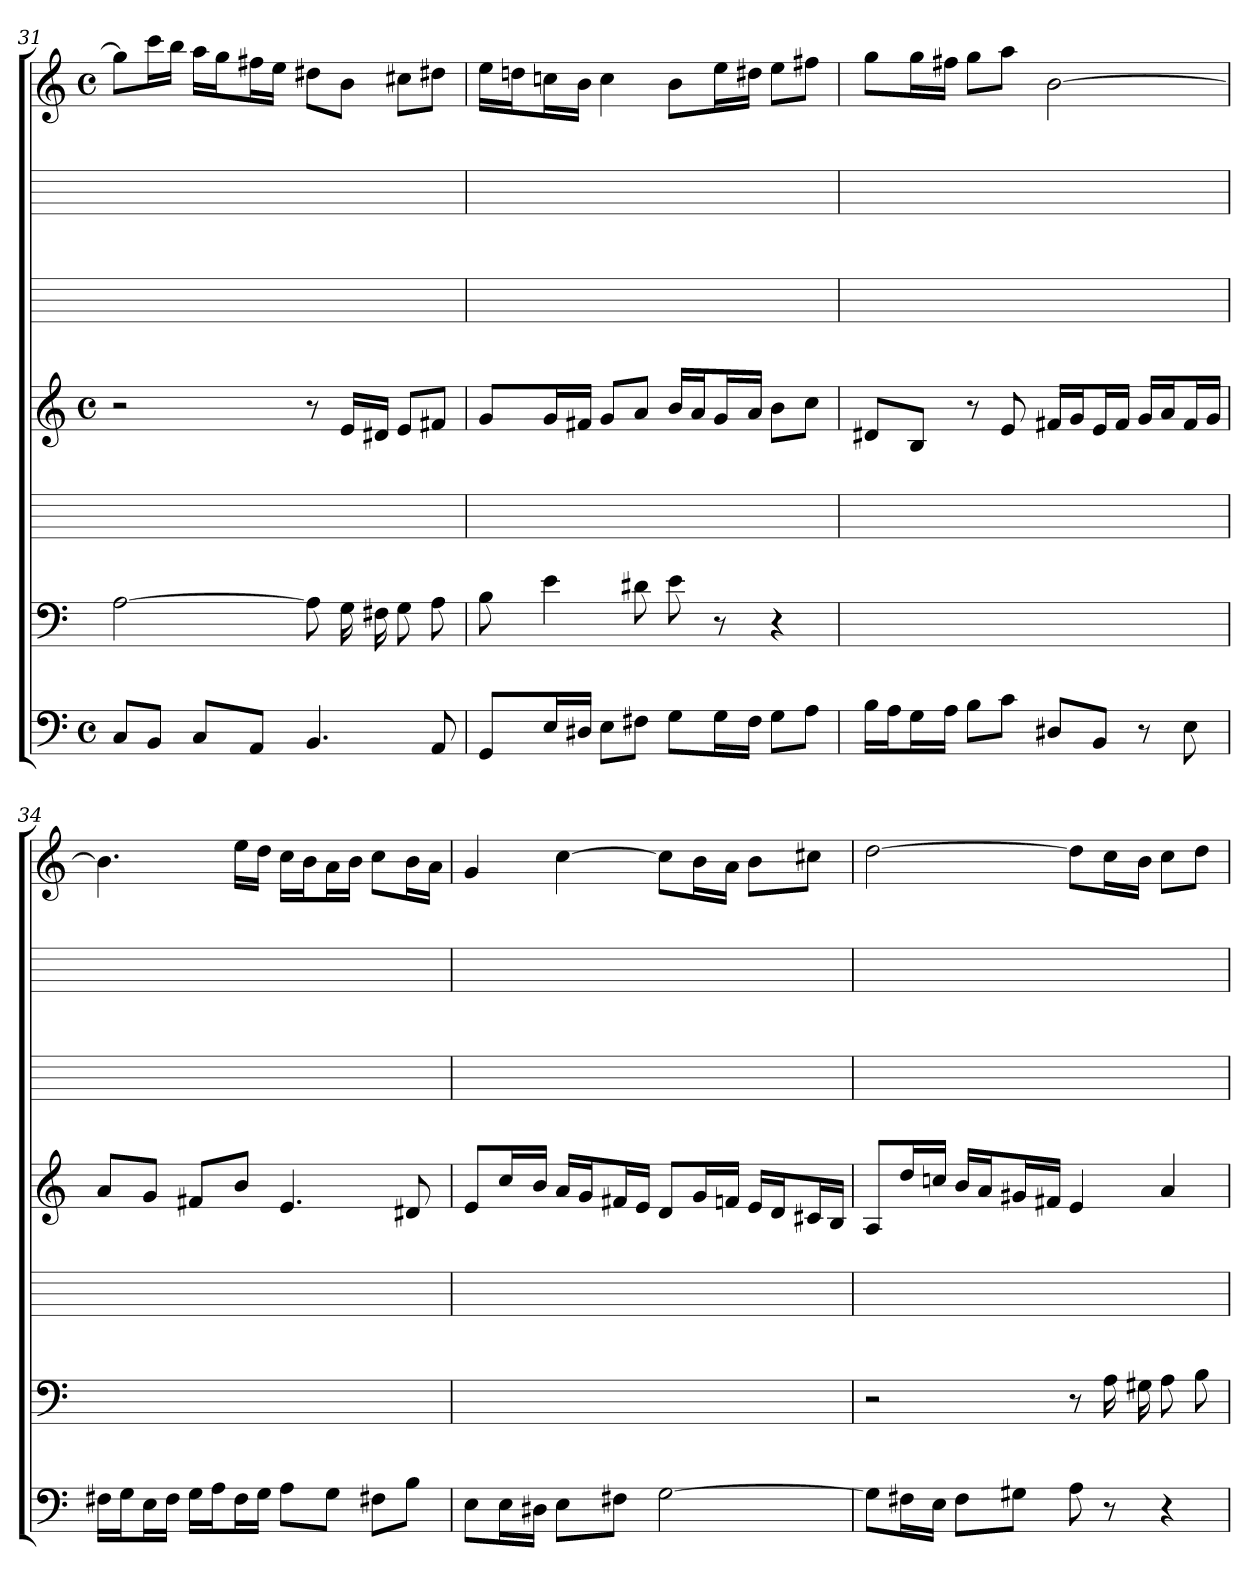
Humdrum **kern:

**kern	**kern	**kern	**kern	**kern	**kern	**kern
*part7	*part6	*part5	*part4	*part3	*part2	*part1
*staff7	*staff6	*staff5	*staff4	*staff3	*staff2	*staff1
*clefF4	*clefF4	*	*clefG2	*	*	*clefG2
*M4/4	*	*	*M4/4	*	*	*M4/4
*met(c)	*	*	*met(c)	*	*	*met(c)
=31	=31	=31	=31	=31	=31	=31
8C/L	[2A	1ryy	2r	1ryy	1ryy	8gg\L]
8BB/J	.	.	.	.	.	16ccc\L
.	.	.	.	.	.	16bb\JJ
8C/L	.	.	.	.	.	16aa\LL
.	.	.	.	.	.	16gg\J
8AA/J	.	.	.	.	.	16ff#X\L
.	.	.	.	.	.	16ee\JJ
4.BB	8A]	.	8r	.	.	8dd#X\L
.	16G	.	16e/LL	.	.	8b\J
.	16F#X	.	16d#X/JJ	.	.	.
.	8G	.	8e/L	.	.	8cc#X\L
8AA	8A	.	8f#X/J	.	.	8dd#X\J
=32	=32	=32	=32	=32	=32	=32
8GG/L	8B	1ryy	8g/L	1ryy	1ryy	16ee\LL
.	.	.	.	.	.	16ddn\J
16E/L	4e	.	16g/L	.	.	16ccn\L
16D#X/JJ	.	.	16f#X/JJ	.	.	16b\JJ
8E\L	.	.	8g/L	.	.	4cc
8F#X\J	8d#X	.	8a/J	.	.	.
8G\L	8e	.	16b/LL	.	.	8b\L
.	.	.	16a/J	.	.	.
16G\L	8r	.	16g/L	.	.	16ee\L
16F#\JJ	.	.	16a/JJ	.	.	16dd#X\JJ
8G\L	4r	.	8b\L	.	.	8ee\L
8A\J	.	.	8cc\J	.	.	8ff#X\J
=33	=33	=33	=33	=33	=33	=33
16B\LL	1ryy	1ryy	8d#X/L	1ryy	1ryy	8gg\L
16A\J	.	.	.	.	.	.
16G\L	.	.	8B/J	.	.	16gg\L
16A\JJ	.	.	.	.	.	16ff#X\JJ
8B\L	.	.	8r	.	.	8gg\L
8c\J	.	.	8e	.	.	8aa\J
8D#X/L	.	.	16f#X/LL	.	.	[2b
.	.	.	16g/J	.	.	.
8BB/J	.	.	16e/L	.	.	.
.	.	.	16f#/JJ	.	.	.
8r	.	.	16g/LL	.	.	.
.	.	.	16a/J	.	.	.
8E	.	.	16f#/L	.	.	.
.	.	.	16g/JJ	.	.	.
=34	=34	=34	=34	=34	=34	=34
16F#X\LL	1ryy	1ryy	8a/L	1ryy	1ryy	4.b]
16G\J	.	.	.	.	.	.
16E\L	.	.	8g/J	.	.	.
16F#\JJ	.	.	.	.	.	.
16G\LL	.	.	8f#X/L	.	.	.
16A\J	.	.	.	.	.	.
16F#\L	.	.	8b/J	.	.	16ee\LL
16G\JJ	.	.	.	.	.	16dd\JJ
8A\L	.	.	4.e	.	.	16cc\LL
.	.	.	.	.	.	16b\J
8G\J	.	.	.	.	.	16a\L
.	.	.	.	.	.	16b\JJ
8F#X\L	.	.	.	.	.	8cc\L
8B\J	.	.	8d#X	.	.	16b\L
.	.	.	.	.	.	16a\JJ
=35	=35	=35	=35	=35	=35	=35
8E\L	1ryy	1ryy	8e/L	1ryy	1ryy	4g
16E\L	.	.	16cc/L	.	.	.
16D#X\JJ	.	.	16b/JJ	.	.	.
8E\L	.	.	16a/LL	.	.	[4cc
.	.	.	16g/J	.	.	.
8F#X\J	.	.	16f#X/L	.	.	.
.	.	.	16e/JJ	.	.	.
[2G	.	.	8d/L	.	.	8cc\L]
.	.	.	16g/L	.	.	16b\L
.	.	.	16fn/JJ	.	.	16a\JJ
.	.	.	16e/LL	.	.	8b\L
.	.	.	16d/J	.	.	.
.	.	.	16c#X/L	.	.	8cc#X\J
.	.	.	16B/JJ	.	.	.
=36	=36	=36	=36	=36	=36	=36
8G\L]	2r	1ryy	8A/L	1ryy	1ryy	[2dd
16F#X\L	.	.	16dd/L	.	.	.
16E\JJ	.	.	16ccn/JJ	.	.	.
8F#\L	.	.	16b/LL	.	.	.
.	.	.	16a/J	.	.	.
8G#X\J	.	.	16g#X/L	.	.	.
.	.	.	16f#X/JJ	.	.	.
8A	8r	.	4e	.	.	8dd\L]
8r	16A	.	.	.	.	16cc\L
.	16G#X	.	.	.	.	16b\JJ
4r	8A	.	4a	.	.	8cc\L
.	8B	.	.	.	.	8dd\J
=	=	=	=	=	=	=
*-	*-	*-	*-	*-	*-	*-
